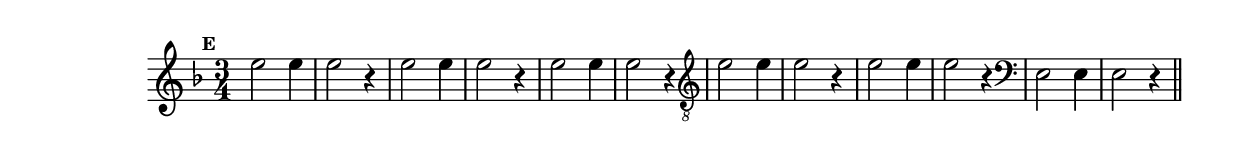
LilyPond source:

%% -*- coding: utf-8 -*-
\version "2.12.1"

%% \header { texidoc="Perguntas e Respostas"}

\relative c'' {

  \override Staff.TimeSignature #'style = #'()
  \time 3/4 
  \override Score.BarNumber #'transparent = ##t
  \override Score.RehearsalMark #'font-size = #-2
  \override Score.BarNumber #'transparent = ##t
  \set Score.markFormatter = #format-mark-numbers
  \key d \minor

  \mark 5

  %% CAVAQUINHO - BANJO
  \tag #'cv {
    e2 e4 e2 r4
  }

  %% BANDOLIM
  \tag #'bd {
    e2 e4 e2 r4 
  }

  %% VIOLA
  \tag #'va {
    e2 e4 e2 r4 
  }

  %% VIOLÃO TENOR
  \tag #'vt {
    \clef "G_8"
    e,2 e4 e2 r4
  }

  %% VIOLÃO
  \tag #'vi {
    \clef "G_8"
    e2 e4 e2 r4
  }

  %% BAIXO - BAIXOLÃO
  \tag #'bx {
    \clef bass
    e,2 e4 e2 r4
  }


  %% END DOCUMENT
  \bar "||"
}
